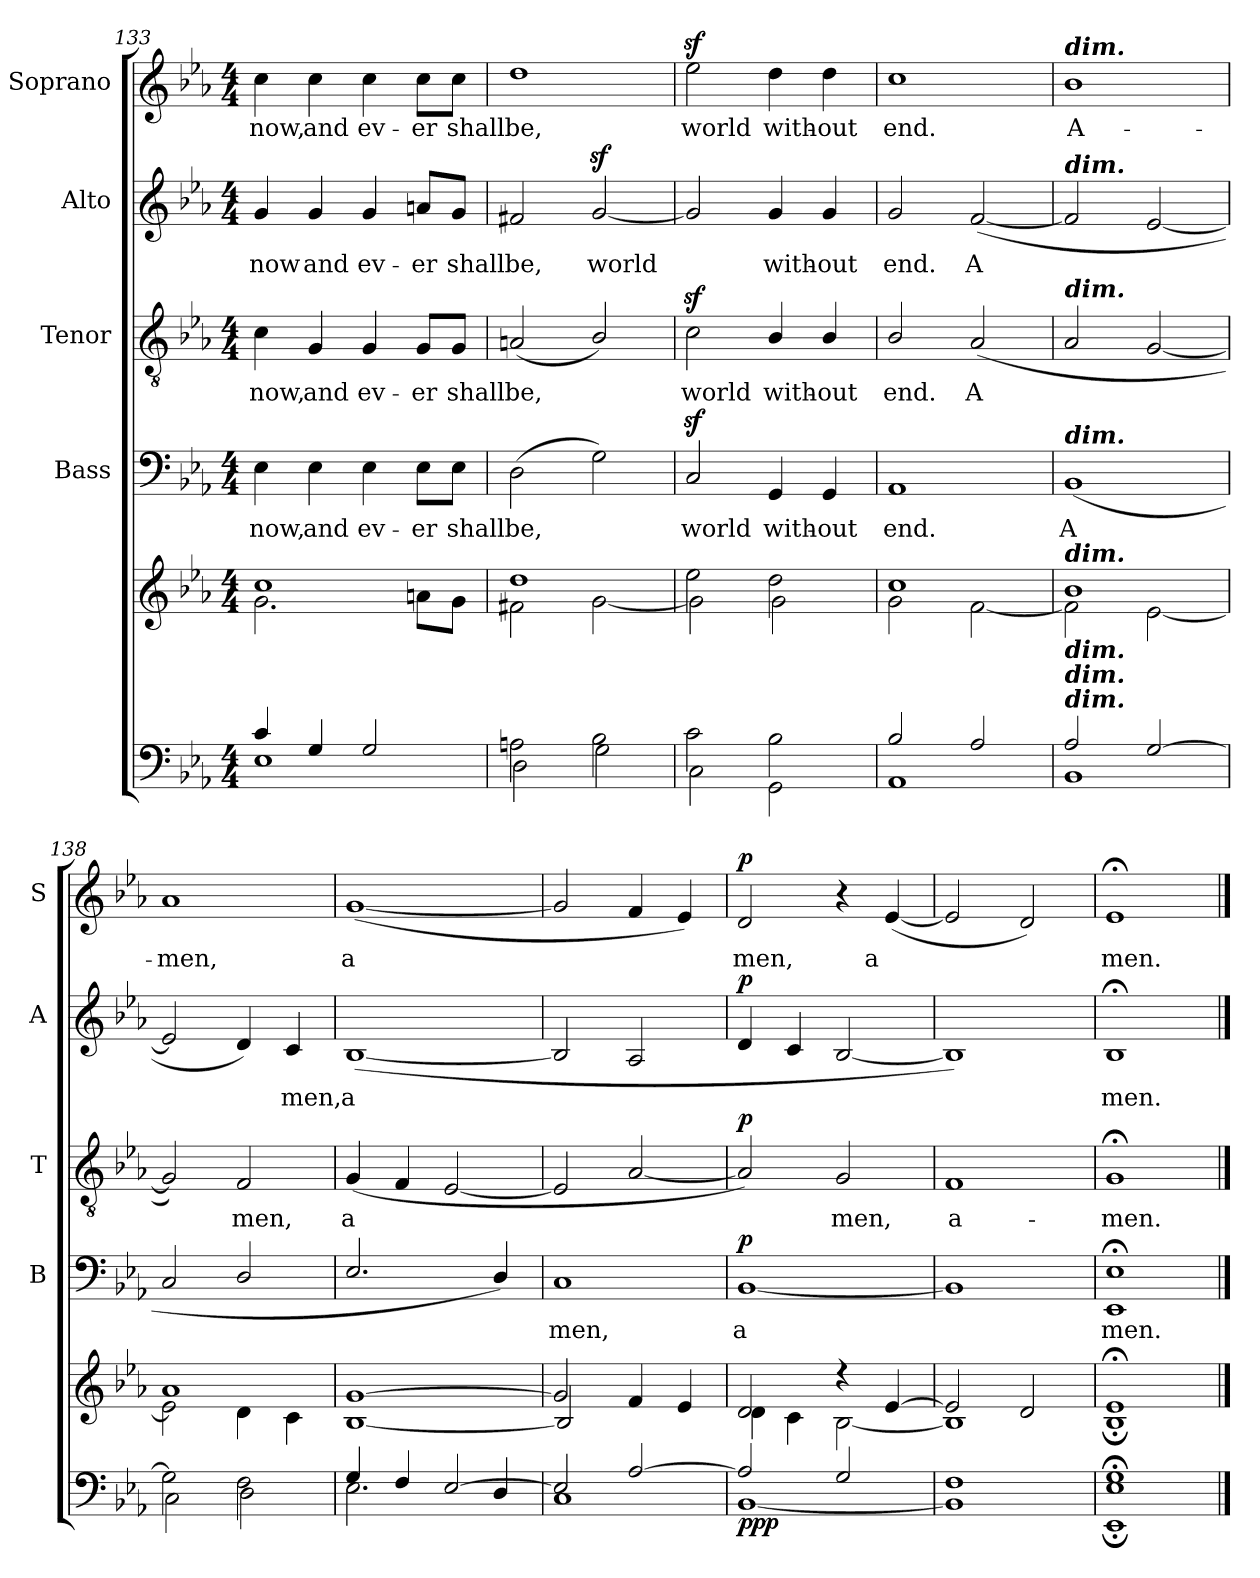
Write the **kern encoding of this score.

**kern	**kern	**dynam	**kern	**text	**dynam	**kern	**text	**dynam	**kern	**text	**dynam	**kern	**text	**dynam
*part5	*part5	*part5	*part4	*part4	*part4	*part3	*part3	*part3	*part2	*part2	*part2	*part1	*part1	*part1
*staff6	*staff5	*staff5/6	*staff4	*staff4	*staff4	*staff3	*staff3	*staff3	*staff2	*staff2	*staff2	*staff1	*staff1	*staff1
*	*	*	*I"Bass	*	*	*I"Tenor	*	*	*I"Alto	*	*	*I"Soprano	*	*
*	*	*	*I'B	*	*	*I'T	*	*	*I'A	*	*	*I'S	*	*
*clefF4	*clefG2	*	*clefF4	*	*	*clefGv2	*	*	*clefG2	*	*	*clefG2	*	*
*k[b-e-a-]	*k[b-e-a-]	*	*k[b-e-a-]	*	*	*k[b-e-a-]	*	*	*k[b-e-a-]	*	*	*k[b-e-a-]	*	*
*E-:	*E-:	*	*E-:	*	*	*E-:	*	*	*E-:	*	*	*E-:	*	*
*M4/4	*M4/4	*	*M4/4	*	*	*M4/4	*	*	*M4/4	*	*	*M4/4	*	*
=133	=133	=133	=133	=133	=133	=133	=133	=133	=133	=133	=133	=133	=133	=133
*^	*^	*	*	*	*	*	*	*	*	*	*	*	*	*
!	!	!	!	!	!	!LO:LY:b	!	!	!LO:LY:b	!	!	!LO:LY:b	!	!	!LO:LY:b	!
4c/	1E-	1cc	2.g\	.	4E-\	now,	.	4c\	now,	.	4g/	now	.	4cc\	now,	.
!	!	!	!	!	!	!LO:LY:b	!	!	!LO:LY:b	!	!	!LO:LY:b	!	!	!LO:LY:b	!
4G/	.	.	.	.	4E-\	and	.	4G/	and	.	4g/	and	.	4cc\	and	.
!	!	!	!	!	!	!LO:LY:b	!	!	!LO:LY:b	!	!	!LO:LY:b	!	!	!LO:LY:b	!
2G/	.	.	.	.	4E-\	ev-	.	4G/	ev-	.	4g/	ev-	.	4cc\	ev-	.
!	!	!	!	!	!	!LO:LY:b	!	!	!LO:LY:b	!	!	!LO:LY:b	!	!	!LO:LY:b	!
.	.	.	8an\L	.	8E-\L	-er	.	8G/L	-er	.	8an/L	-er	.	8cc\L	-er	.
!	!	!	!	!	!	!LO:LY:b	!	!	!LO:LY:b	!	!	!LO:LY:b	!	!	!LO:LY:b	!
.	.	.	8g\J	.	8E-\J	shall	.	8G/J	shall	.	8g/J	shall	.	8cc\J	shall	.
!!LO:LB:g=z
=134	=134	=134	=134	=134	=134	=134	=134	=134	=134	=134	=134	=134	=134	=134	=134	=134
!	!	!	!	!	!	!LO:LY:b	!	!	!LO:LY:b	!	!	!LO:LY:b	!	!	!LO:LY:b	!
2An\	2D\	1dd	2f#X\	.	(>2D\	be,	.	(<2An/	be,	.	2f#X/	be,	.	1dd	be,	.
!	!	!	!	!	!	!	!	!	!	!	!	!LO:LY:b	!	!	!	!
2B-\	2G\	.	[<2g\	.	2G\)	.	.	2B-/)	.	.	[2gz</	world	.	.	.	.
=135	=135	=135	=135	=135	=135	=135	=135	=135	=135	=135	=135	=135	=135	=135	=135	=135
!	!	!	!	!LO:DY:b=2	!	!LO:LY:b	!	!	!LO:LY:b	!	!	!	!	!	!LO:LY:b	!
!	!	!	!	!LO:DY:n=1:b=2	!	!	!	!	!	!	!	!	!	!	!	!
!	!	!	!	!LO:DY:n=2:b	!	!	!	!	!	!	!	!	!	!	!	!
!	!	!	!	!LO:DY:n=3:b	!	!	!	!	!	!	!	!	!	!	!	!
2c\	2C\	2ee-\	2g\]	sf sf sf sf	2Cz</	world	.	2cz<\	world	.	2g/]	.	.	2ee-z<\	world	.
!	!	!	!	!	!	!LO:LY:b	!	!	!LO:LY:b	!	!	!LO:LY:b	!	!	!LO:LY:b	!
2B-\	2GG\	2dd\	2g\	.	4GG/	with-	.	4B-/	with-	.	4g/	with-	.	4dd\	with-	.
!	!	!	!	!	!	!LO:LY:b	!	!	!LO:LY:b	!	!	!LO:LY:b	!	!	!LO:LY:b	!
.	.	.	.	.	4GG/	-out	.	4B-/	-out	.	4g/	-out	.	4dd\	-out	.
=136	=136	=136	=136	=136	=136	=136	=136	=136	=136	=136	=136	=136	=136	=136	=136	=136
!	!	!	!	!	!	!LO:LY:b	!	!	!LO:LY:b	!	!	!LO:LY:b	!	!	!LO:LY:b	!
2B-/	1AA-	1cc	2g\	.	1AA-	end.	.	2B-/	end.	.	2g/	end.	.	1cc	end.	.
!	!	!	!	!	!	!	!	!	!LO:LY:b	!	!	!LO:LY:b	!	!	!	!
2A-/	.	.	[<2f\	.	.	.	.	(<2A-/	A­	.	(<[2f/	A­	.	.	.	.
=137	=137	=137	=137	=137	=137	=137	=137	=137	=137	=137	=137	=137	=137	=137	=137	=137
!	!	!	!	!	!	!	!	!	!	!	!	!	!	!LO:TX:a:Bi:t=dim.	!	!
!	!	!	!	!	!	!	!	!	!	!	!LO:TX:a:Bi:t=dim.	!	!	!	!	!
!	!	!	!	!	!	!	!	!LO:TX:a:Bi:t=dim.	!	!	!	!	!	!	!	!
!	!	!	!	!	!LO:TX:a:Bi:t=dim.	!	!	!	!	!	!	!	!	!	!	!
!	!	!LO:TX:b:Bi:t=dim.	!	!	!	!	!	!	!	!	!	!	!	!	!	!
!	!	!LO:TX:a:Bi:t=dim.	!	!	!	!	!	!	!	!	!	!	!	!	!	!
!LO:TX:a:Bi:t=dim.	!	!	!	!	!	!	!	!	!	!	!	!	!	!	!	!
!LO:TX:a:Bi:t=dim.	!	!	!	!	!	!	!	!	!	!	!	!	!	!	!	!
!	!	!	!	!	!	!LO:LY:b	!	!	!	!	!	!	!	!	!LO:LY:b	!
2A-/	1BB-	1b-	2f\]	.	(<1BB-	A­	.	2A-/	.	.	2f/]	.	.	1b-	A-	.
[>2G/	.	.	[<2e-\	.	.	.	.	[2G/	.	.	[2e-/	.	.	.	.	.
=138	=138	=138	=138	=138	=138	=138	=138	=138	=138	=138	=138	=138	=138	=138	=138	=138
!	!	!	!	!	!	!	!	!	!	!	!	!	!	!	!LO:LY:b	!
2G\]	2C\	1a-	2e-\]	.	2C/	.	.	2G/])	.	.	2e-/]	.	.	1a-	-men,	.
!	!	!	!	!	!	!	!	!	!LO:LY:b	!	!	!	!	!	!	!
2F\	2D\	.	4d\	.	2D/	.	.	2F/	men,	.	4d/)	.	.	.	.	.
!	!	!	!	!	!	!	!	!	!	!	!	!LO:LY:b	!	!	!	!
.	.	.	4c\	.	.	.	.	.	.	.	4c/	men,	.	.	.	.
=139	=139	=139	=139	=139	=139	=139	=139	=139	=139	=139	=139	=139	=139	=139	=139	=139
!	!	!	!	!	!	!	!	!	!LO:LY:b	!	!	!LO:LY:b	!	!	!LO:LY:b	!
4G/	2.E-\	[>1g	[<1B-	.	2.E-/	.	.	(<4G/	a­	.	(<[1B-	a­	.	(<[1g	a­	.
4F/	.	.	.	.	.	.	.	4F/	.	.	.	.	.	.	.	.
[>2E-/	.	.	.	.	.	.	.	[2E-/	.	.	.	.	.	.	.	.
.	4D/	.	.	.	4D/)	.	.	.	.	.	.	.	.	.	.	.
=140	=140	=140	=140	=140	=140	=140	=140	=140	=140	=140	=140	=140	=140	=140	=140	=140
!	!	!	!	!	!	!LO:LY:b	!	!	!	!	!	!	!	!	!	!
2E-/]	1C	2g/]	2B-/]	.	1C	men,	.	2E-/]	.	.	2B-/]	.	.	2g/]	.	.
[>2A-/	.	4f/	2ryy	.	.	.	.	[2A-/	.	.	2A-/	.	.	4f/	.	.
.	.	4e-/	.	.	.	.	.	.	.	.	.	.	.	4e-/)	.	.
=141	=141	=141	=141	=141	=141	=141	=141	=141	=141	=141	=141	=141	=141	=141	=141	=141
!	!	!	!	!LO:DY:b=2	!	!LO:LY:b	!	!	!	!	!	!	!	!	!LO:LY:b	!
!	!	!	!	!LO:DY:n=1:b=2	!	!	!	!	!	!	!	!	!	!	!	!
!	!	!	!	!LO:DY:n=2:b	!	!	!LO:DY:b	!	!	!LO:DY:b	!	!	!LO:DY:b	!	!	!LO:DY:b
2A-/]	[<1BB-	2d/	4d\	p p p	[1BB-	a­	p	2A-/])	.	p	4d/	.	p	2d/	men,	p
.	.	.	4c\	.	.	.	.	.	.	.	4c/	.	.	.	.	.
!	!	!	!	!	!	!	!	!	!LO:LY:b	!	!	!	!	!	!	!
2G/	.	4r	[<2B-\	.	.	.	.	2G/	men,	.	[2B-/	.	.	4r	.	.
!	!	!	!	!	!	!	!	!	!	!	!	!	!	!	!LO:LY:b	!
.	.	[>4e-/	.	.	.	.	.	.	.	.	.	.	.	(<[4e-/	a­	.
=142	=142	=142	=142	=142	=142	=142	=142	=142	=142	=142	=142	=142	=142	=142	=142	=142
!	!	!	!	!	!	!	!	!	!LO:LY:b	!	!	!	!	!	!	!
1F	1BB-]	2e-/]	1B-]	.	1BB-]	.	.	1F	a-	.	1B-])	.	.	2e-/]	.	.
.	.	2d/	.	.	.	.	.	.	.	.	.	.	.	2d/)	.	.
=143	=143	=143	=143	=143	=143	=143	=143	=143	=143	=143	=143	=143	=143	=143	=143	=143
!	!	!	!	!	!	!LO:LY:b	!	!	!LO:LY:b	!	!	!LO:LY:b	!	!	!LO:LY:b	!
1G;<	1EE-;< 1E-;<	1e-;<	1B-;<	.	1EE-; 1E-;	men.	.	1G;	-men.	.	1B-;	men.	.	1e-;	men.	.
*v	*v	*	*	*	*	*	*	*	*	*	*	*	*	*	*	*
*	*v	*v	*	*	*	*	*	*	*	*	*	*	*	*	*
==	==	==	==	==	==	==	==	==	==	==	==	==	==	==
*-	*-	*-	*-	*-	*-	*-	*-	*-	*-	*-	*-	*-	*-	*-
